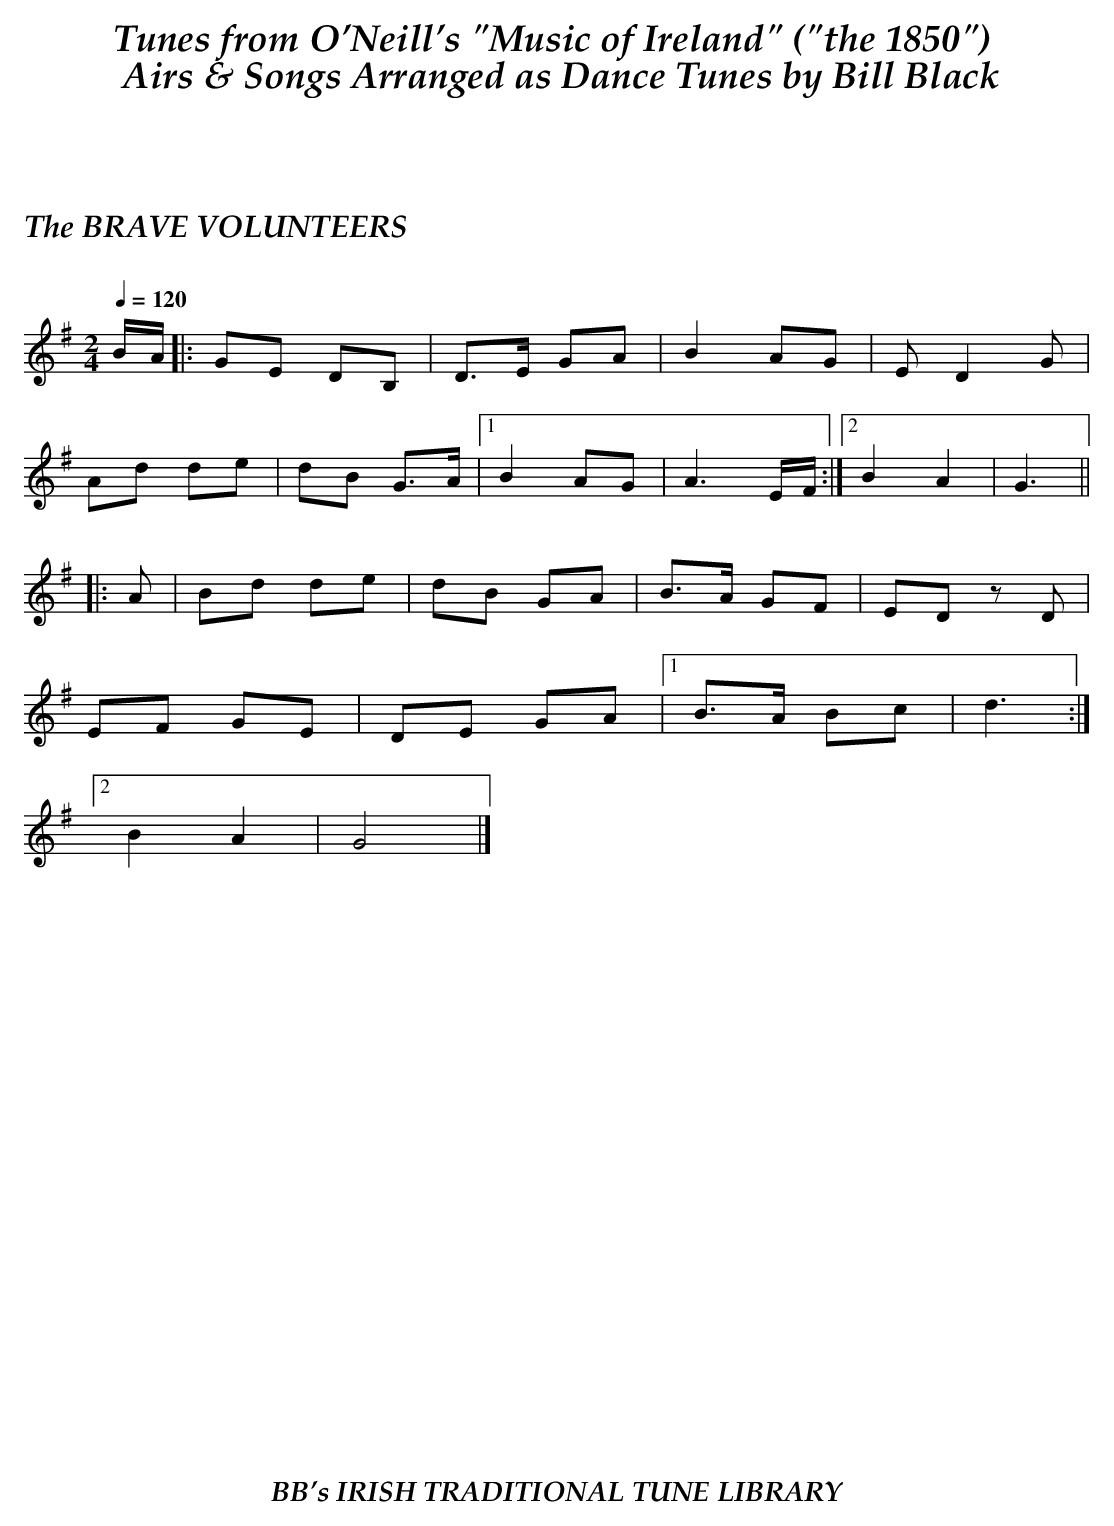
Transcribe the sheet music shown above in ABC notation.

X:1
T:BRAVE VOLUNTEERS, The
Q:1/4=120
M:2/4
L:1/8
K:G
B/A/|:GE DB,|D>E GA|B2 AG|ED2G|
Ad de|dB G>A|1B2 AG| A3 E/F/:|2  B2A2|G3||
|:A|Bd de|dB GA|B>A GF|ED zD|
EF GE|DE GA|1 B>A Bc| d3:|
[2 B2 A2|G4|]
